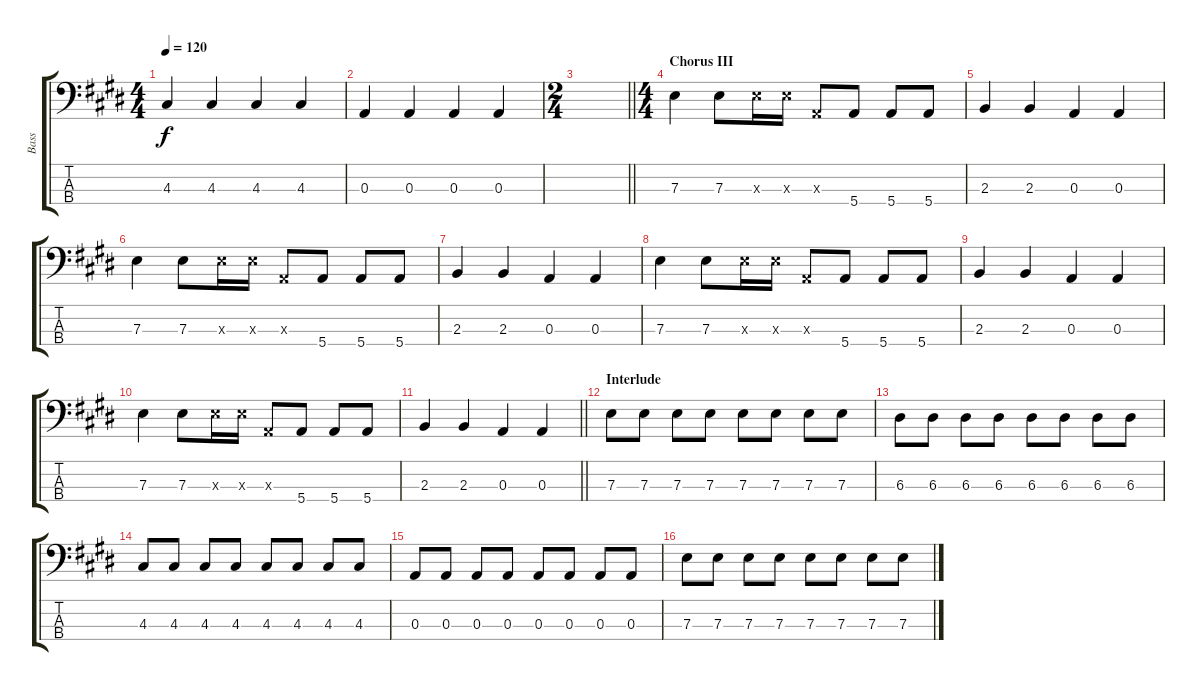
\track ("Bass" "Bass") {instrument electricbassfinger}
\staff {score tabs}
\tuning (G2 D2 A1 E1) {hide}
\ts (4 4)
\tempo 120
\clef f4
\ks e
4.3.4{dy f} 4.3.4 4.3.4 4.3.4 |
0.3.4 0.3.4 0.3.4 0.3.4 |
\ts (2 4)
\barLineRight lightlight
|
\ts (4 4)
\section ("" "Chorus III")
7.3.4 7.3.8 7.3{x}.16 7.3{x}.16 0.3{x}.8 5.4.8 5.4.8 5.4.8 |
2.3.4 2.3.4 0.3.4 0.3.4 |
7.3.4 7.3.8 7.3{x}.16 7.3{x}.16 0.3{x}.8 5.4.8 5.4.8 5.4.8 |
2.3.4 2.3.4 0.3.4 0.3.4 |
7.3.4 7.3.8 7.3{x}.16 7.3{x}.16 0.3{x}.8 5.4.8 5.4.8 5.4.8 |
2.3.4 2.3.4 0.3.4 0.3.4 |
7.3.4 7.3.8 7.3{x}.16 7.3{x}.16 0.3{x}.8 5.4.8 5.4.8 5.4.8 |
\barLineRight lightlight
2.3.4 2.3.4 0.3.4 0.3.4 |
\section ("" "Interlude")
7.3.8 7.3.8 7.3.8 7.3.8 7.3.8 7.3.8 7.3.8 7.3.8 |
6.3.8 6.3.8 6.3.8 6.3.8 6.3.8 6.3.8 6.3.8 6.3.8 |
4.3.8 4.3.8 4.3.8 4.3.8 4.3.8 4.3.8 4.3.8 4.3.8 |
0.3.8 0.3.8 0.3.8 0.3.8 0.3.8 0.3.8 0.3.8 0.3.8 |
7.3.8 7.3.8 7.3.8 7.3.8 7.3.8 7.3.8 7.3.8 7.3.8
